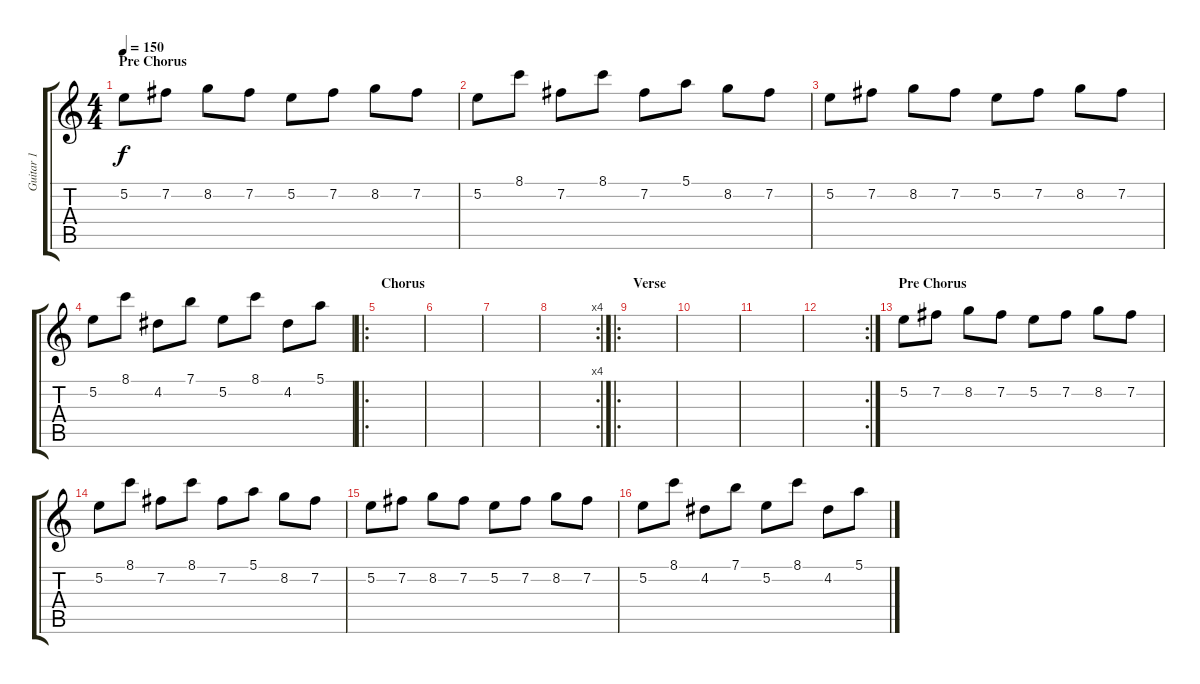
\track ("Guitar 1" "Guitar 1") {instrument distortionguitar}
\staff {score tabs}
\tuning (E4 B3 G3 D3 A2 E2) {hide}
\ts (4 4)
\section ("" "Pre Chorus")
\tempo 150
\clef g2
\ks c
5.2.8{dy f instrument electricguitarclean} 7.2.8 8.2.8 7.2.8 5.2.8 7.2.8 8.2.8 7.2.8 |
5.2.8 8.1.8 7.2.8 8.1.8 7.2.8 5.1.8 8.2.8 7.2.8 |
5.2.8 7.2.8 8.2.8 7.2.8 5.2.8 7.2.8 8.2.8 7.2.8 |
5.2.8 8.1.8 4.2.8 7.1.8 5.2.8 8.1.8 4.2.8 5.1.8 |
\ro
\section ("" "Chorus")
|
|
|
\rc 4
|
\ro
\section ("" "Verse")
|
|
|
\rc 2
|
\section ("" "Pre Chorus")
5.2.8 7.2.8 8.2.8 7.2.8 5.2.8 7.2.8 8.2.8 7.2.8 |
5.2.8 8.1.8 7.2.8 8.1.8 7.2.8 5.1.8 8.2.8 7.2.8 |
5.2.8 7.2.8 8.2.8 7.2.8 5.2.8 7.2.8 8.2.8 7.2.8 |
5.2.8 8.1.8 4.2.8 7.1.8 5.2.8 8.1.8 4.2.8 5.1.8
